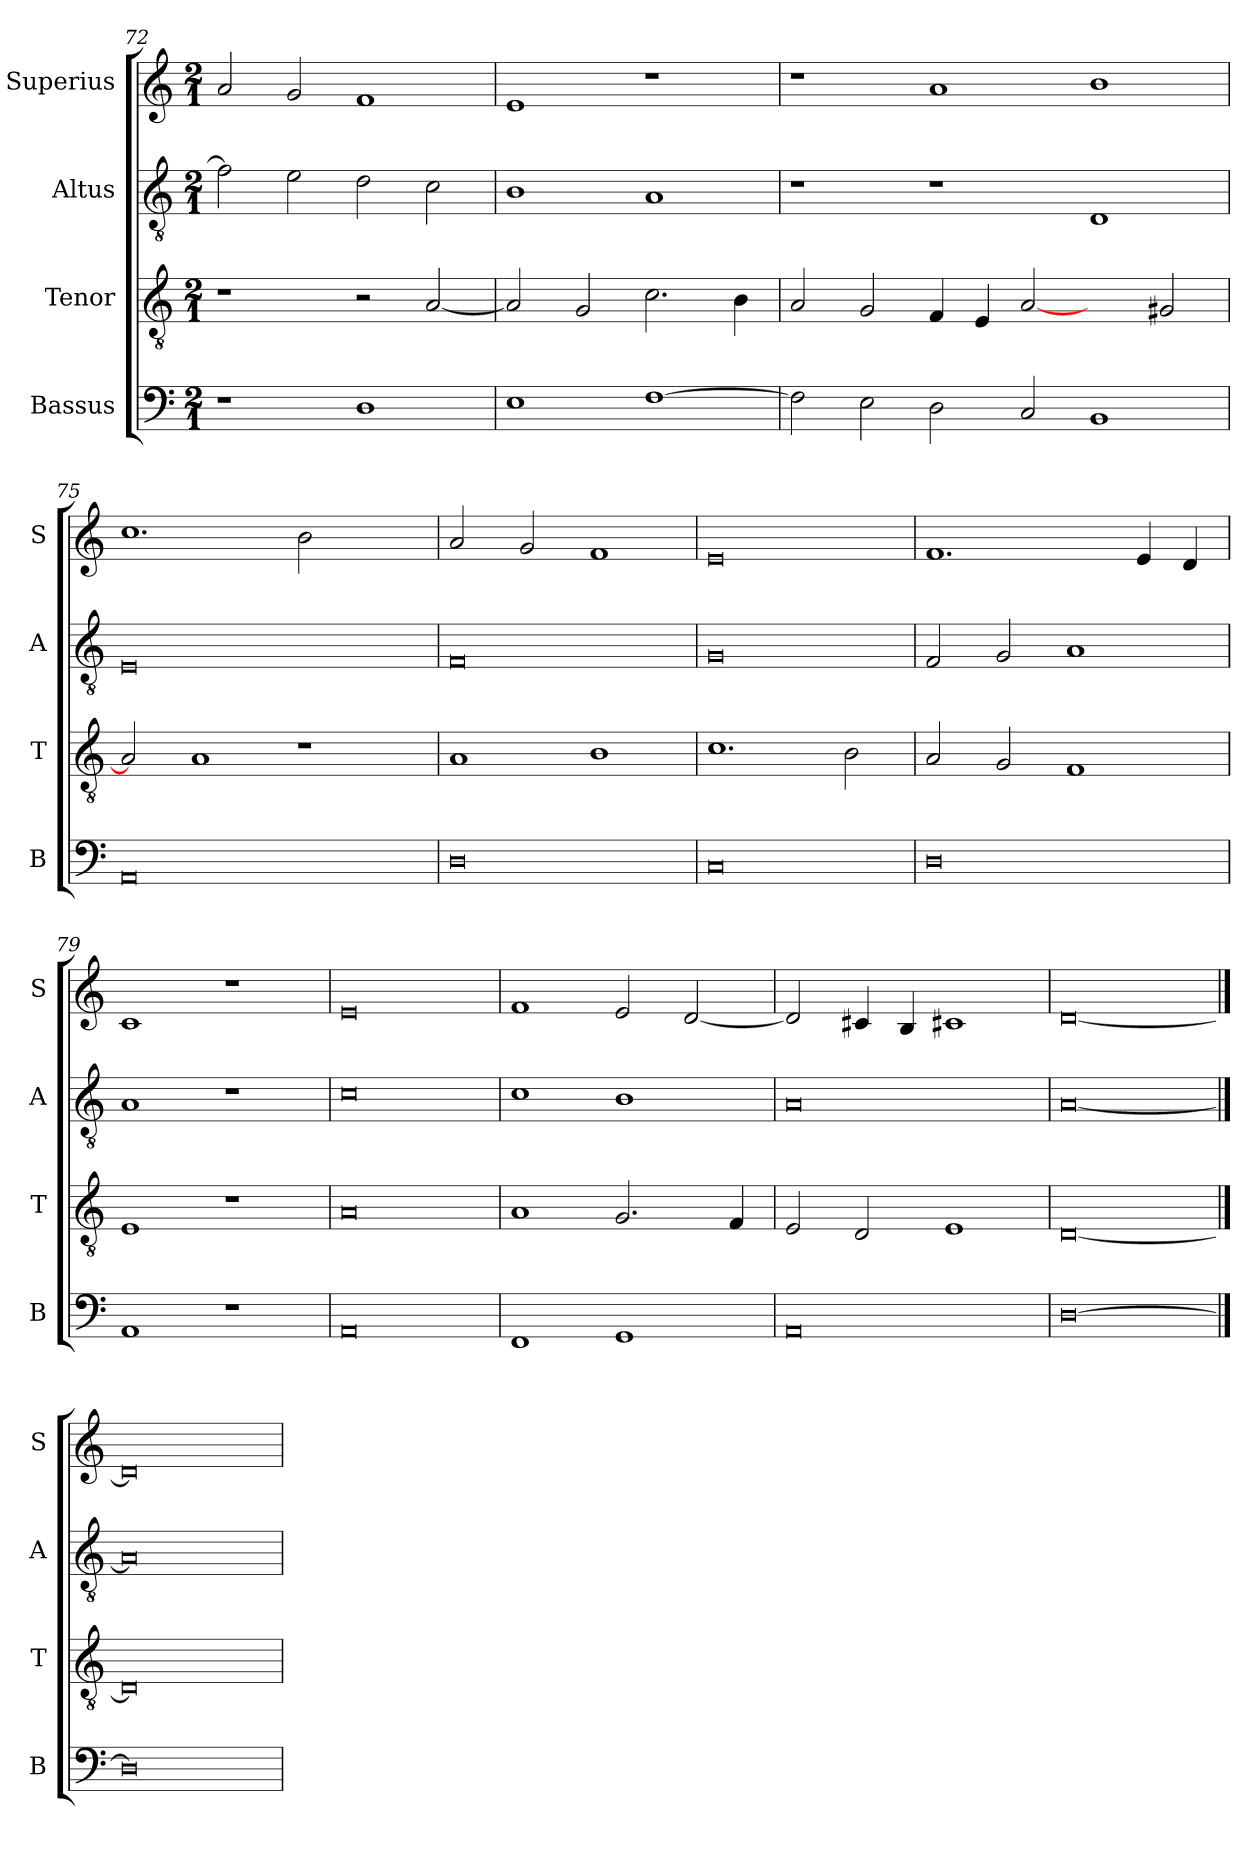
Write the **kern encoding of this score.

**kern	**kern	**kern	**kern
*part4	*part3	*part2	*part1
*staff4	*staff3	*staff2	*staff1
*I"Bassus	*I"Tenor	*I"Altus	*I"Superius
*I'B	*I'T	*I'A	*I'S
*clefF4	*clefGv2	*clefGv2	*clefG2
*k[]	*k[]	*k[]	*k[]
*C:	*C:	*C:	*C:
*M2/1	*M2/1	*M2/1	*M2/1
=72	=72	=72	=72
1r	1r	2f]	2a
.	.	2e	2g
1D	2r	2d	1f
.	[2A	2c	.
=73	=73	=73	=73
1E	2A]	1B	1e
.	2G	.	.
[1F	2.c	1A	1r
.	4B	.	.
=74	=74	=74	=74
2F]	2A	1r	1r
2E	2G	.	.
2D	4F	1r	1a
.	4E	.	.
2C	[2A	.	.
1BB	2ryy	1D	1b
.	2G#X	.	.
=75	=75	=75	=75
0AA	2A]	0E	1.cc
.	1A	.	.
.	1r	.	2b
2ryy	.	2ryy	2ryy
=76	=76	=76	=76
0D	1A	0F	2a
.	.	.	2g
.	1B	.	1f
=77	=77	=77	=77
0C	1.c	0G	0e
.	2B	.	.
=78	=78	=78	=78
0D	2A	2F	1.f
.	2G	2G	.
.	1F	1A	.
.	.	.	4e
.	.	.	4d
=79	=79	=79	=79
1AA	1E	1A	1c
1r	1r	1r	1r
=80	=80	=80	=80
0AA	0A	0c	0e
=81	=81	=81	=81
1FF	1A	1c	1f
1GG	2.G	1B	2e
.	.	.	[2d
.	4F	.	.
=82	=82	=82	=82
0AA	2E	0A	2d]
.	2D	.	4c#X
.	.	.	4B
.	1E	.	1c#X
=83	=83	=83	=83
[0D	[0D	[0A	[0d
==84	==84	==84	==84
0D]	0D]	0A]	0d]
=	=	=	=
*-	*-	*-	*-
